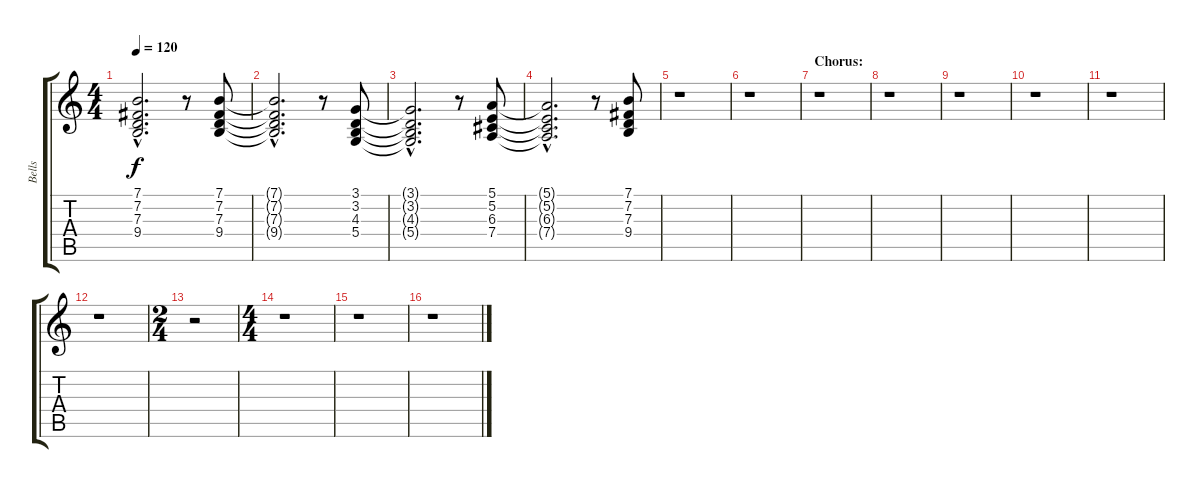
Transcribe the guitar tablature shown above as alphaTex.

\track ("Bells" "Bells") {instrument tubularbells}
\staff {score tabs}
\tuning (E4 B3 G3 D3 A2 E2) {hide}
\ts (4 4)
\tempo 120
\clef g2
\ks c
(7.1{hac t} 7.2{hac t} 7.3{hac t} 9.4{hac t}).2{d dy f} r.8 (7.1 7.2 7.3 9.4).8 |
(7.1{hac t} 7.2{hac t} 7.3{hac t} 9.4{hac t}).2{d} r.8 (3.1 3.2 4.3 5.4).8 |
(3.1{hac t} 3.2{hac t} 4.3{hac t} 5.4{hac t}).2{d} r.8 (5.1 5.2 6.3 7.4).8 |
(5.1{hac t} 5.2{hac t} 6.3{hac t} 7.4{hac t}).2{d} r.8 (7.1 7.2 7.3 9.4).8 |
r.1 |
r.1 |
\section ("" "Chorus:")
r.1 |
r.1 |
r.1 |
r.1 |
r.1 |
r.1 |
\ts (2 4)
r.2 |
\ts (4 4)
r.1 |
r.1 |
r.1
